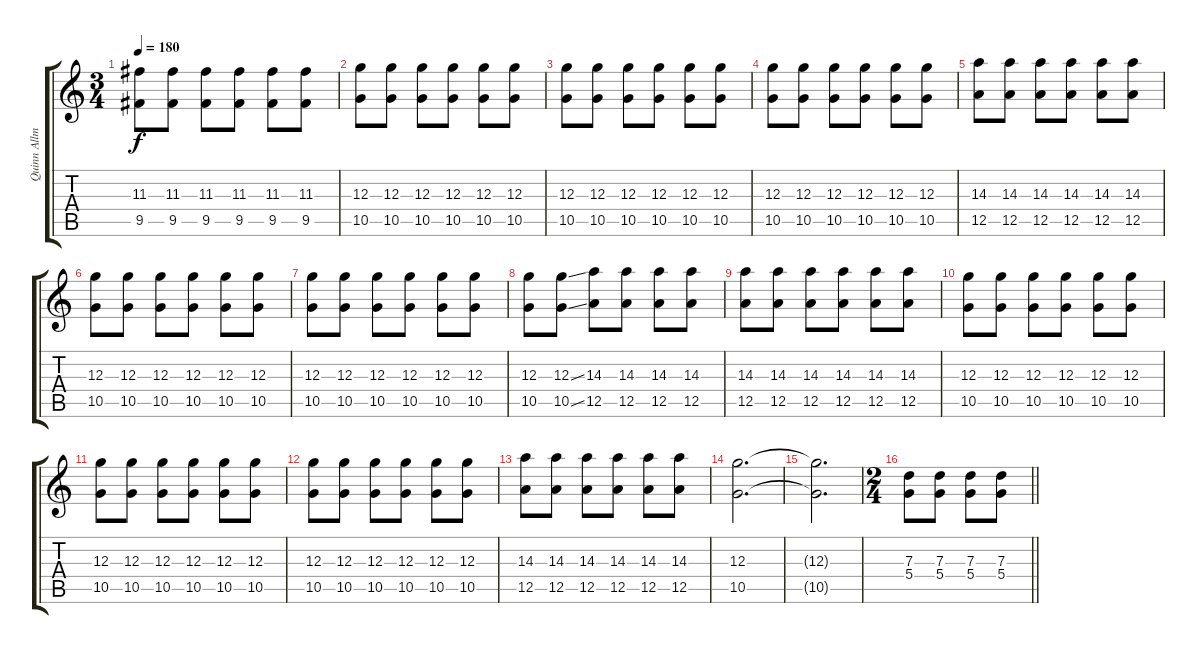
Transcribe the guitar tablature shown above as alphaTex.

\track ("Quinn Allman II" "Quinn Allm") {instrument distortionguitar}
\staff {score tabs}
\tuning (E4 B3 G3 D3 A2 D2) {hide}
\ts (3 4)
\tempo 180
\clef g2
\ks c
(11.3 9.5).8{dy f} (11.3 9.5).8 (11.3 9.5).8 (11.3 9.5).8 (11.3 9.5).8 (11.3 9.5).8 |
(12.3 10.5).8 (12.3 10.5).8 (12.3 10.5).8 (12.3 10.5).8 (12.3 10.5).8 (12.3 10.5).8 |
(12.3 10.5).8 (12.3 10.5).8 (12.3 10.5).8 (12.3 10.5).8 (12.3 10.5).8 (12.3 10.5).8 |
(12.3 10.5).8 (12.3 10.5).8 (12.3 10.5).8 (12.3 10.5).8 (12.3 10.5).8 (12.3 10.5).8 |
(14.3 12.5).8 (14.3 12.5).8 (14.3 12.5).8 (14.3 12.5).8 (14.3 12.5).8 (14.3 12.5).8 |
(12.3 10.5).8 (12.3 10.5).8 (12.3 10.5).8 (12.3 10.5).8 (12.3 10.5).8 (12.3 10.5).8 |
(12.3 10.5).8 (12.3 10.5).8 (12.3 10.5).8 (12.3 10.5).8 (12.3 10.5).8 (12.3 10.5).8 |
(12.3 10.5).8 (12.3{ss} 10.5{ss}).8 (14.3 12.5).8 (14.3 12.5).8 (14.3 12.5).8 (14.3 12.5).8 |
(14.3 12.5).8 (14.3 12.5).8 (14.3 12.5).8 (14.3 12.5).8 (14.3 12.5).8 (14.3 12.5).8 |
(12.3 10.5).8 (12.3 10.5).8 (12.3 10.5).8 (12.3 10.5).8 (12.3 10.5).8 (12.3 10.5).8 |
(12.3 10.5).8 (12.3 10.5).8 (12.3 10.5).8 (12.3 10.5).8 (12.3 10.5).8 (12.3 10.5).8 |
(12.3 10.5).8 (12.3 10.5).8 (12.3 10.5).8 (12.3 10.5).8 (12.3 10.5).8 (12.3 10.5).8 |
(14.3 12.5).8 (14.3 12.5).8 (14.3 12.5).8 (14.3 12.5).8 (14.3 12.5).8 (14.3 12.5).8 |
(12.3 10.5).2{d volume 0} |
(12.3{t} 10.5{t}).2{d} |
\ts (2 4)
\barLineRight lightlight
(7.3 5.4).8{volume 11} (7.3 5.4).8 (7.3 5.4).8 (7.3 5.4).8
